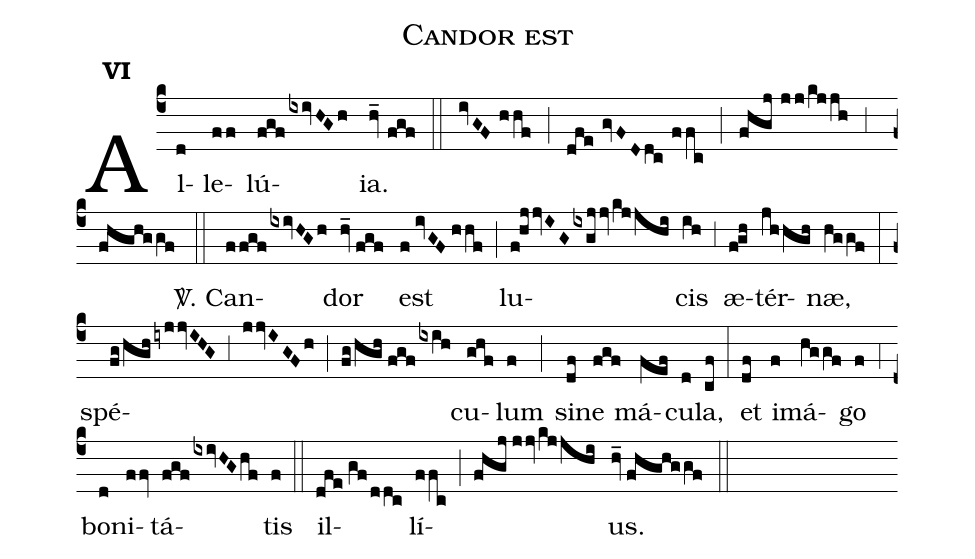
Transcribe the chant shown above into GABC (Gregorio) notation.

name:Candor est;
mode:VI;
office-part:Alleluia;
%%
(c4) Al(d)le(ff)lú(fgf/ixivHGh)ia.(hv_//fgf) (::) (ivGF//hhf) (;) (dfe//gvFD/dc//ffc) (;) (fhgj//jj/kjjh) (,3) (fhghggf) (::) <sp>V/</sp>. Can(ffgf/ixivHGh)dor(hv_//fgf) est(f//ivGF//hhf) (;) lu(f!hjjvIG/ixgjjv/kjjhi)cis(ih) (,3) æ(f!gh)tér(jhhgh)næ,(hggf) (:) spé(fg/hgh/iyjjvIHG)(,3)(jjvIGFh)(;)(fg/hgh//fgf/ixih)cu(ghf)lum(f) (;) si(df)ne(fgf) má(fef)cu(d)la,(cf) (:) et(df) i(f)má(hggf)go(f) (,4) bo(d)ni(ffv)tá(fgf/ixivHG/hf)tis(f) (::) il(dfe//gf/ddc)lí(ffc)(;)(fhgj//jjv/kjjhi)us.(hv_//fhghggf) (::)
